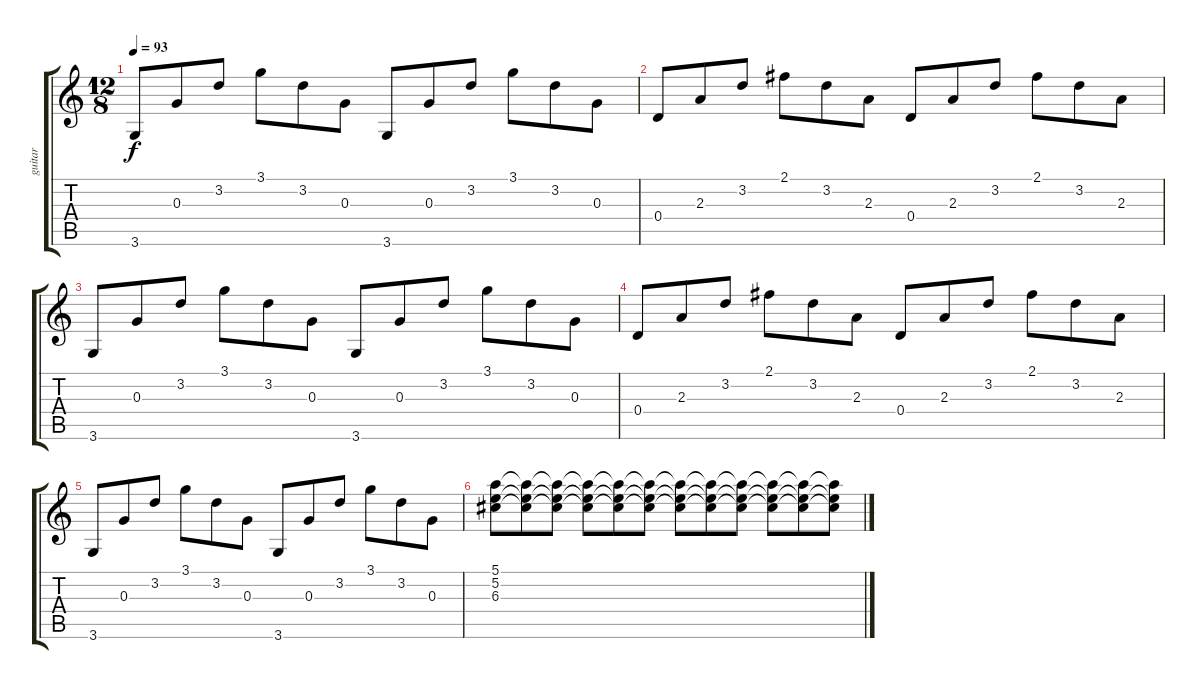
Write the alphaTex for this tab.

\track ("guitar" "guitar") {instrument acousticguitarsteel}
\staff {score tabs}
\tuning (E4 B3 G3 D3 A2 E2) {hide}
\ts (12 8)
\tempo 93
\clef g2
\ks c
3.6.8{dy f} 0.3.8 3.2.8 3.1.8 3.2.8 0.3.8 3.6.8 0.3.8 3.2.8 3.1.8 3.2.8 0.3.8 |
0.4.8 2.3.8 3.2.8 2.1.8 3.2.8 2.3.8 0.4.8 2.3.8 3.2.8 2.1.8 3.2.8 2.3.8 |
3.6.8 0.3.8 3.2.8 3.1.8 3.2.8 0.3.8 3.6.8 0.3.8 3.2.8 3.1.8 3.2.8 0.3.8 |
0.4.8 2.3.8 3.2.8 2.1.8 3.2.8 2.3.8 0.4.8 2.3.8 3.2.8 2.1.8 3.2.8 2.3.8 |
3.6.8 0.3.8 3.2.8 3.1.8 3.2.8 0.3.8 3.6.8 0.3.8 3.2.8 3.1.8 3.2.8 0.3.8 |
(5.1 5.2 6.3).8 (5.1{t} 5.2{t} 6.3{t}).8 (5.1{t} 5.2{t} 6.3{t}).8 (5.1{t} 5.2{t} 6.3{t}).8 (5.1{t} 5.2{t} 6.3{t}).8 (5.1{t} 5.2{t} 6.3{t}).8 (5.1{t} 5.2{t} 6.3{t}).8 (5.1{t} 5.2{t} 6.3{t}).8 (5.1{t} 5.2{t} 6.3{t}).8 (5.1{t} 5.2{t} 6.3{t}).8 (5.1{t} 5.2{t} 6.3{t}).8 (5.1{t} 5.2{t} 6.3{t}).8
